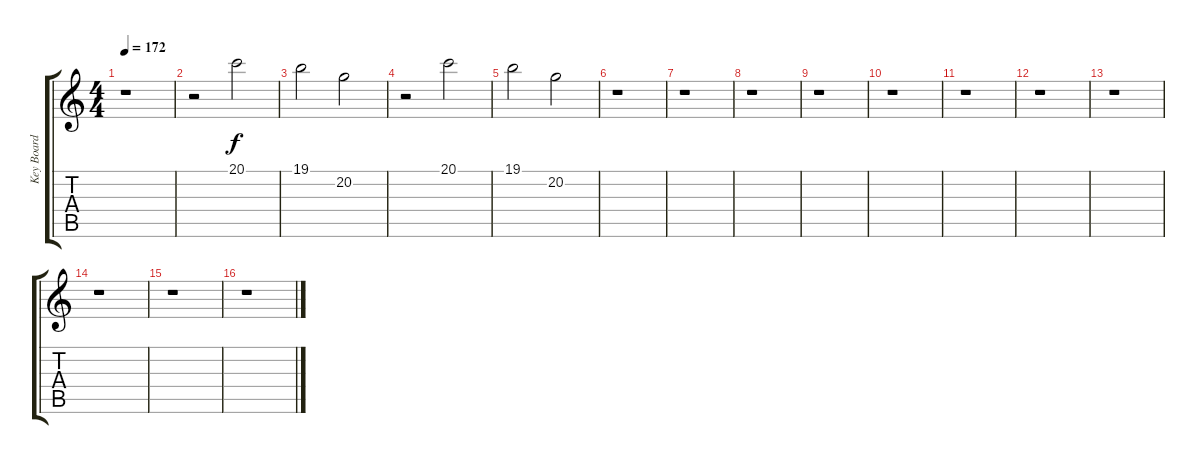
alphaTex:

\track ("Key Board 2" "Key Board ") {instrument flute}
\staff {score tabs}
\tuning (E4 B3 G3 D3 A2 E2) {hide}
\ts (4 4)
\tempo 172
\clef g2
\ks c
r.1{dy f} |
r.2 20.1.2 |
19.1.2 20.2.2 |
r.2 20.1.2 |
19.1.2 20.2.2 |
r.1 |
r.1 |
r.1 |
r.1 |
r.1 |
r.1 |
r.1 |
r.1 |
r.1 |
r.1 |
r.1
